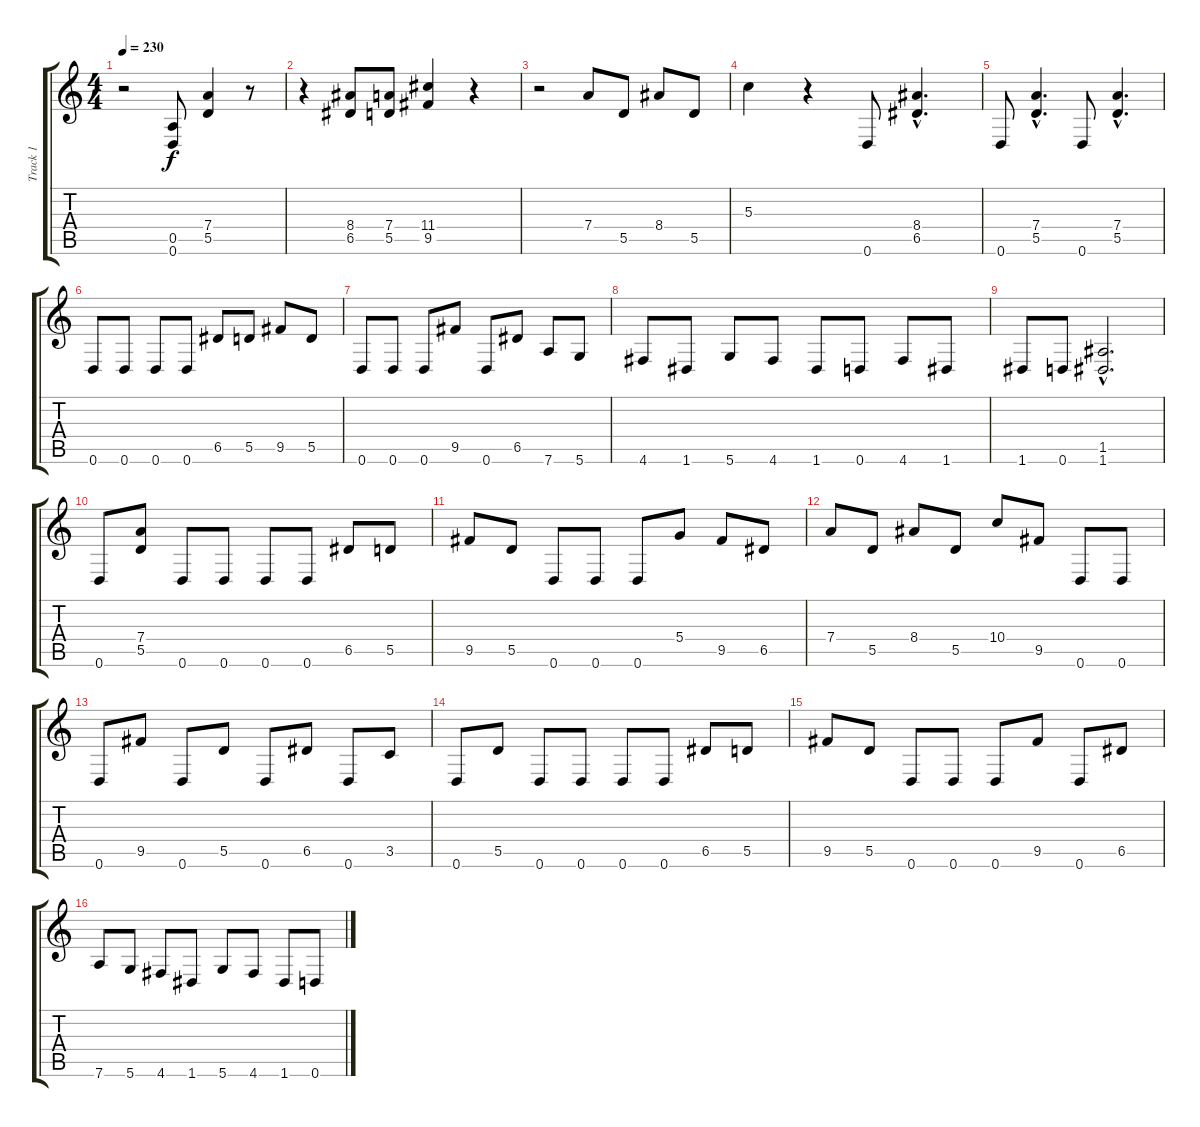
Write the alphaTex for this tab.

\track ("Track 1" "Track 1") {instrument distortionguitar}
\staff {score tabs}
\tuning (E4 B3 G3 D3 A2 D2) {hide}
\ts (4 4)
\tempo 230
\clef g2
\ks c
r.2{dy f} (0.5 0.6).8 (7.4 5.5).4 r.8 |
r.4 (8.4 6.5).8 (7.4 5.5).8 (11.4 9.5).4 r.4 |
r.2 7.4.8 5.5.8 8.4.8 5.5.8 |
5.3.4 r.4 0.6.8 (8.4{hac} 6.5{hac}).4{d} |
0.6.8 (7.4{hac} 5.5{hac}).4{d} 0.6.8 (7.4{hac} 5.5{hac}).4{d} |
0.6.8 0.6.8 0.6.8 0.6.8 6.5.8 5.5.8 9.5.8 5.5.8 |
0.6.8 0.6.8 0.6.8 9.5.8 0.6.8 6.5.8 7.6.8 5.6.8 |
4.6.8 1.6.8 5.6.8 4.6.8 1.6.8 0.6.8 4.6.8 1.6.8 |
1.6.8 0.6.8 (1.5{hac} 1.6{hac}).2{d} |
0.6.8 (7.4 5.5).8 0.6.8 0.6.8 0.6.8 0.6.8 6.5.8 5.5.8 |
9.5.8 5.5.8 0.6.8 0.6.8 0.6.8 5.4.8 9.5.8 6.5.8 |
7.4.8 5.5.8 8.4.8 5.5.8 10.4.8 9.5.8 0.6.8 0.6.8 |
0.6.8 9.5.8 0.6.8 5.5.8 0.6.8 6.5.8 0.6.8 3.5.8 |
0.6.8 5.5.8 0.6.8 0.6.8 0.6.8 0.6.8 6.5.8 5.5.8 |
9.5.8 5.5.8 0.6.8 0.6.8 0.6.8 9.5.8 0.6.8 6.5.8 |
7.6.8 5.6.8 4.6.8 1.6.8 5.6.8 4.6.8 1.6.8 0.6.8
